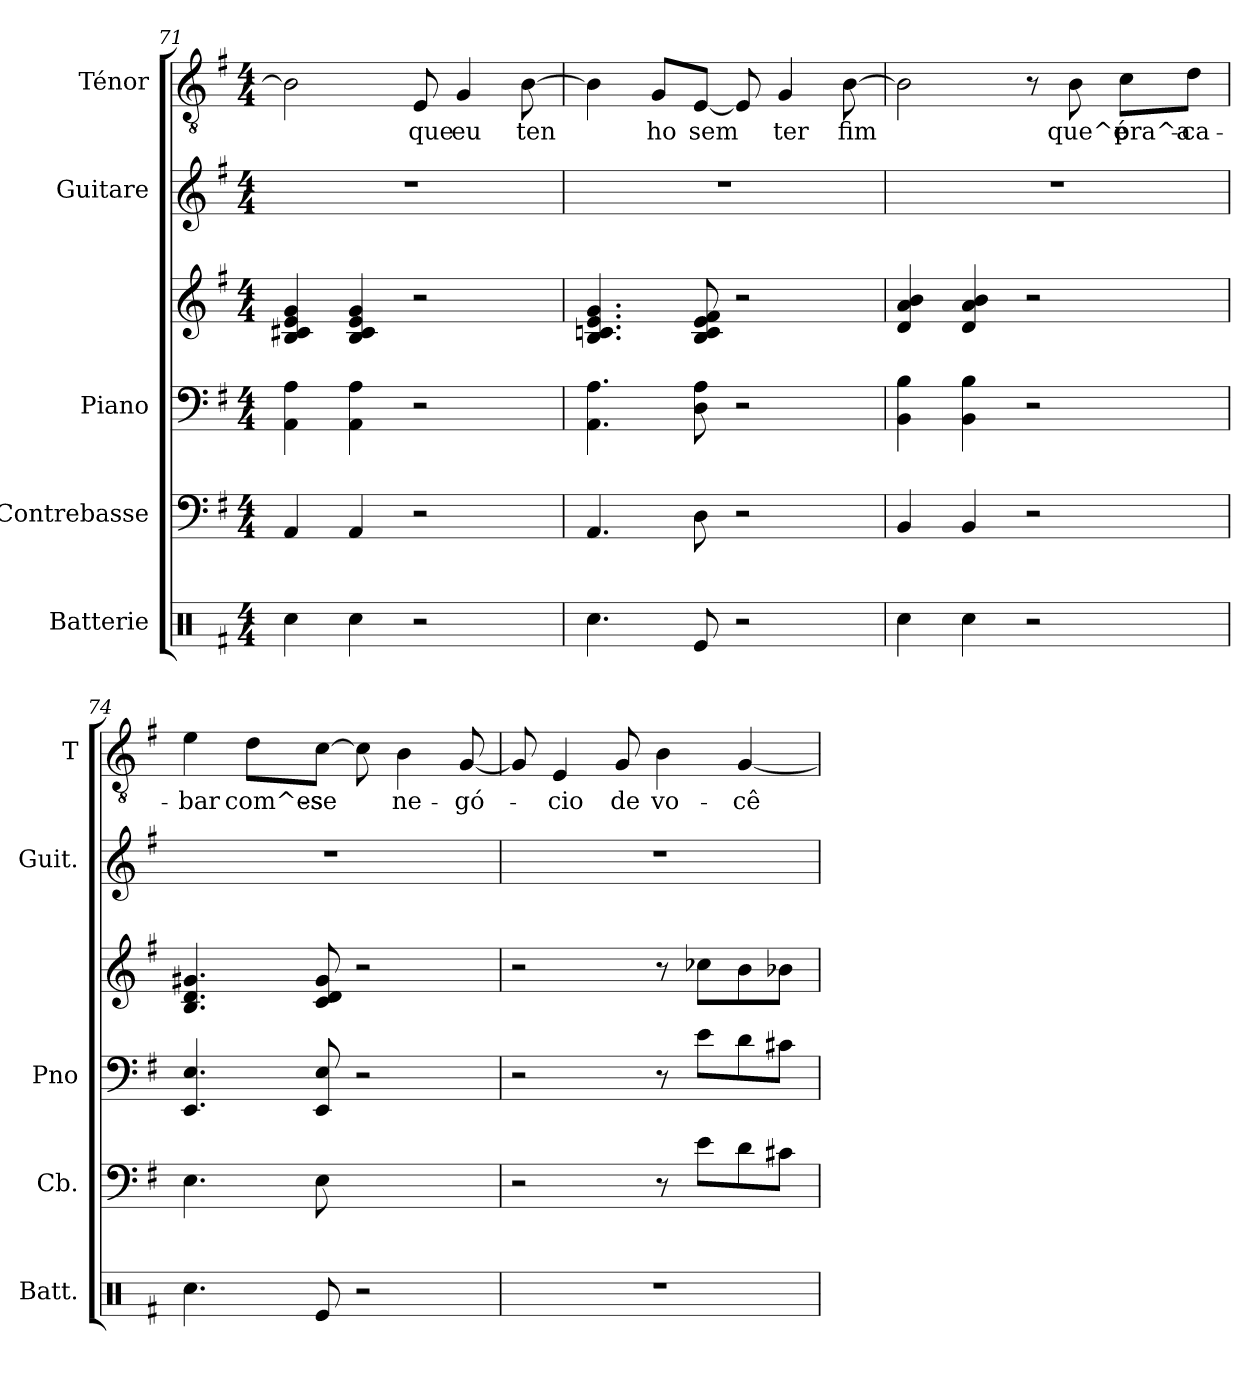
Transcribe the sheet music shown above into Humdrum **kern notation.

**kern	**kern	**kern	**kern	**kern	**kern	**text
*part5	*part4	*part3	*part3	*part2	*part1	*part1
*staff6	*staff5	*staff4	*staff3	*staff2	*staff1	*staff1
*I"Batterie	*I"Contrebasse	*I"Piano	*	*I"Guitare	*I"Ténor	*
*I'Batt.	*I'Cb.	*I'Pno	*	*I'Guit.	*I'T	*
*clefX	*clefF4	*clefF4	*clefG2	*clefG2	*clefGv2	*
*	*ITrd7c12	*	*	*ITrd7c12	*	*
*k[f#]	*k[f#]	*k[f#]	*k[f#]	*k[f#]	*k[f#]	*
*G:	*G:	*G:	*G:	*G:	*G:	*
*M4/4	*M4/4	*M4/4	*M4/4	*M4/4	*M4/4	*
=71	=71	=71	=71	=71	=71	=71
4Rcc\	4AAA/	4AA\ 4A\	4B/ 4c#X/ 4e/ 4g/	1r	2B\]	.
4Rcc\	4AAA/	4AA\ 4A\	4B/ 4c#/ 4e/ 4g/	.	.	.
!	!	!	!	!	!	!LO:LY:b
2r	2r	2r	2r	.	8E/	que
!	!	!	!	!	!	!LO:LY:b
.	.	.	.	.	4G/	eu
!	!	!	!	!	!	!LO:LY:b
.	.	.	.	.	[8B\	ten
=72	=72	=72	=72	=72	=72	=72
4.Rcc\	4.AAA/	4.AA\ 4.A\	4.B/ 4.cn/ 4.e/ 4.g/	1r	4B\]	.
!	!	!	!	!	!	!LO:LY:b
.	.	.	.	.	8G/L	ho
!	!	!	!	!	!	!LO:LY:b
8Re/	8DD\	8D\ 8A\	8B/ 8c/ 8e/ 8f#/	.	[8E/J	sem
2r	2r	2r	2r	.	8E/]	.
!	!	!	!	!	!	!LO:LY:b
.	.	.	.	.	4G/	ter
!	!	!	!	!	!	!LO:LY:b
.	.	.	.	.	[8B\	fim
!!LO:PB:g=z
=73	=73	=73	=73	=73	=73	=73
4Rcc\	4BBB/	4BB\ 4B\	4d/ 4a/ 4b/	1r	2B\]	.
4Rcc\	4BBB/	4BB\ 4B\	4d/ 4a/ 4b/	.	.	.
2r	2r	2r	2r	.	8r	.
!	!	!	!	!	!	!LO:LY:b
.	.	.	.	.	8B\	que^é
!	!	!	!	!	!	!LO:LY:b
.	.	.	.	.	8c\L	pra^a-
!	!	!	!	!	!	!LO:LY:b
.	.	.	.	.	8d\J	-ca-
=74	=74	=74	=74	=74	=74	=74
!	!	!	!	!	!	!LO:LY:b
4.Rcc\	4.EE\	4.EE/ 4.E/	4.B/ 4.d/ 4.g#X/	1r	4e\	-bar
!	!	!	!	!	!	!LO:LY:b
.	.	.	.	.	8d\L	com^es-
!	!	!	!	!	!	!LO:LY:b
8Re/	8EE\	8EE/ 8E/	8c/ 8d/ 8g#/	.	[8c\J	-se
2r	2ryy	2r	2r	.	8c\]	.
!	!	!	!	!	!	!LO:LY:b
.	.	.	.	.	4B\	ne-
!	!	!	!	!	!	!LO:LY:b
.	.	.	.	.	[8G/	-gó-
=75	=75	=75	=75	=75	=75	=75
1r	2r	2r	2r	1r	8G/]	.
!	!	!	!	!	!	!LO:LY:b
.	.	.	.	.	4E/	-cio
!	!	!	!	!	!	!LO:LY:b
.	.	.	.	.	8G/	de
!	!	!	!	!	!	!LO:LY:b
.	8r	8r	8r	.	4B\	vo-
.	8E\L	8e\L	8cc-X\L	.	.	.
!	!	!	!	!	!	!LO:LY:b
.	8D\	8d\	8b\	.	[4G/	-cê
.	8C#X\J	8c#X\J	8b-X\J	.	.	.
=	=	=	=	=	=	=
*-	*-	*-	*-	*-	*-	*-
